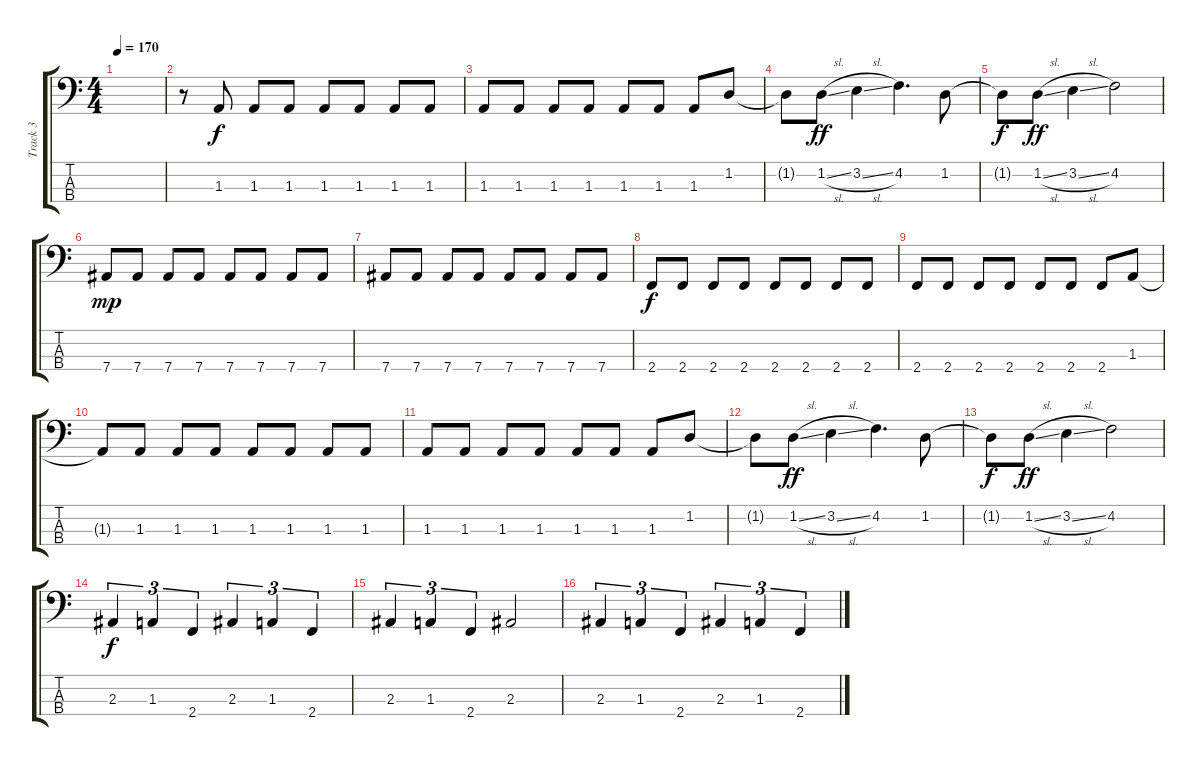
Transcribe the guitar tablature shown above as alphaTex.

\track ("Track 3" "Track 3") {instrument electricbassfinger}
\staff {score tabs}
\tuning (Gb2 Db2 Ab1 Eb1) {hide}
\ts (4 4)
\tempo 170
\clef f4
\ks c
|
r.8 1.3.8 1.3.8 1.3.8 1.3.8 1.3.8 1.3.8 1.3.8 |
1.3.8 1.3.8 1.3.8 1.3.8 1.3.8 1.3.8 1.3.8 1.2.8 |
1.2{t}.8 1.2{sl}.8{dy ff} 3.2{sl}.4 4.2.4{d} 1.2.8 |
1.2{t}.8{dy f} 1.2{sl}.8{dy ff} 3.2{sl}.4 4.2.2 |
7.4.8{dy mp} 7.4.8 7.4.8 7.4.8 7.4.8 7.4.8 7.4.8 7.4.8 |
7.4.8 7.4.8 7.4.8 7.4.8 7.4.8 7.4.8 7.4.8 7.4.8 |
2.4.8{dy f} 2.4.8 2.4.8 2.4.8 2.4.8 2.4.8 2.4.8 2.4.8 |
2.4.8 2.4.8 2.4.8 2.4.8 2.4.8 2.4.8 2.4.8 1.3.8 |
1.3{t}.8 1.3.8 1.3.8 1.3.8 1.3.8 1.3.8 1.3.8 1.3.8 |
1.3.8 1.3.8 1.3.8 1.3.8 1.3.8 1.3.8 1.3.8 1.2.8 |
1.2{t}.8 1.2{sl}.8{dy ff} 3.2{sl}.4 4.2.4{d} 1.2.8 |
1.2{t}.8{dy f} 1.2{sl}.8{dy ff} 3.2{sl}.4 4.2.2 |
2.3.4{tu (3 2) dy f} 1.3.4{tu (3 2)} 2.4.4{tu (3 2)} 2.3.4{tu (3 2)} 1.3.4{tu (3 2)} 2.4.4{tu (3 2) txt ""} |
2.3.4{tu (3 2)} 1.3.4{tu (3 2)} 2.4.4{tu (3 2)} 2.3.2 |
2.3.4{tu (3 2)} 1.3.4{tu (3 2)} 2.4.4{tu (3 2)} 2.3.4{tu (3 2)} 1.3.4{tu (3 2)} 2.4.4{tu (3 2)}
